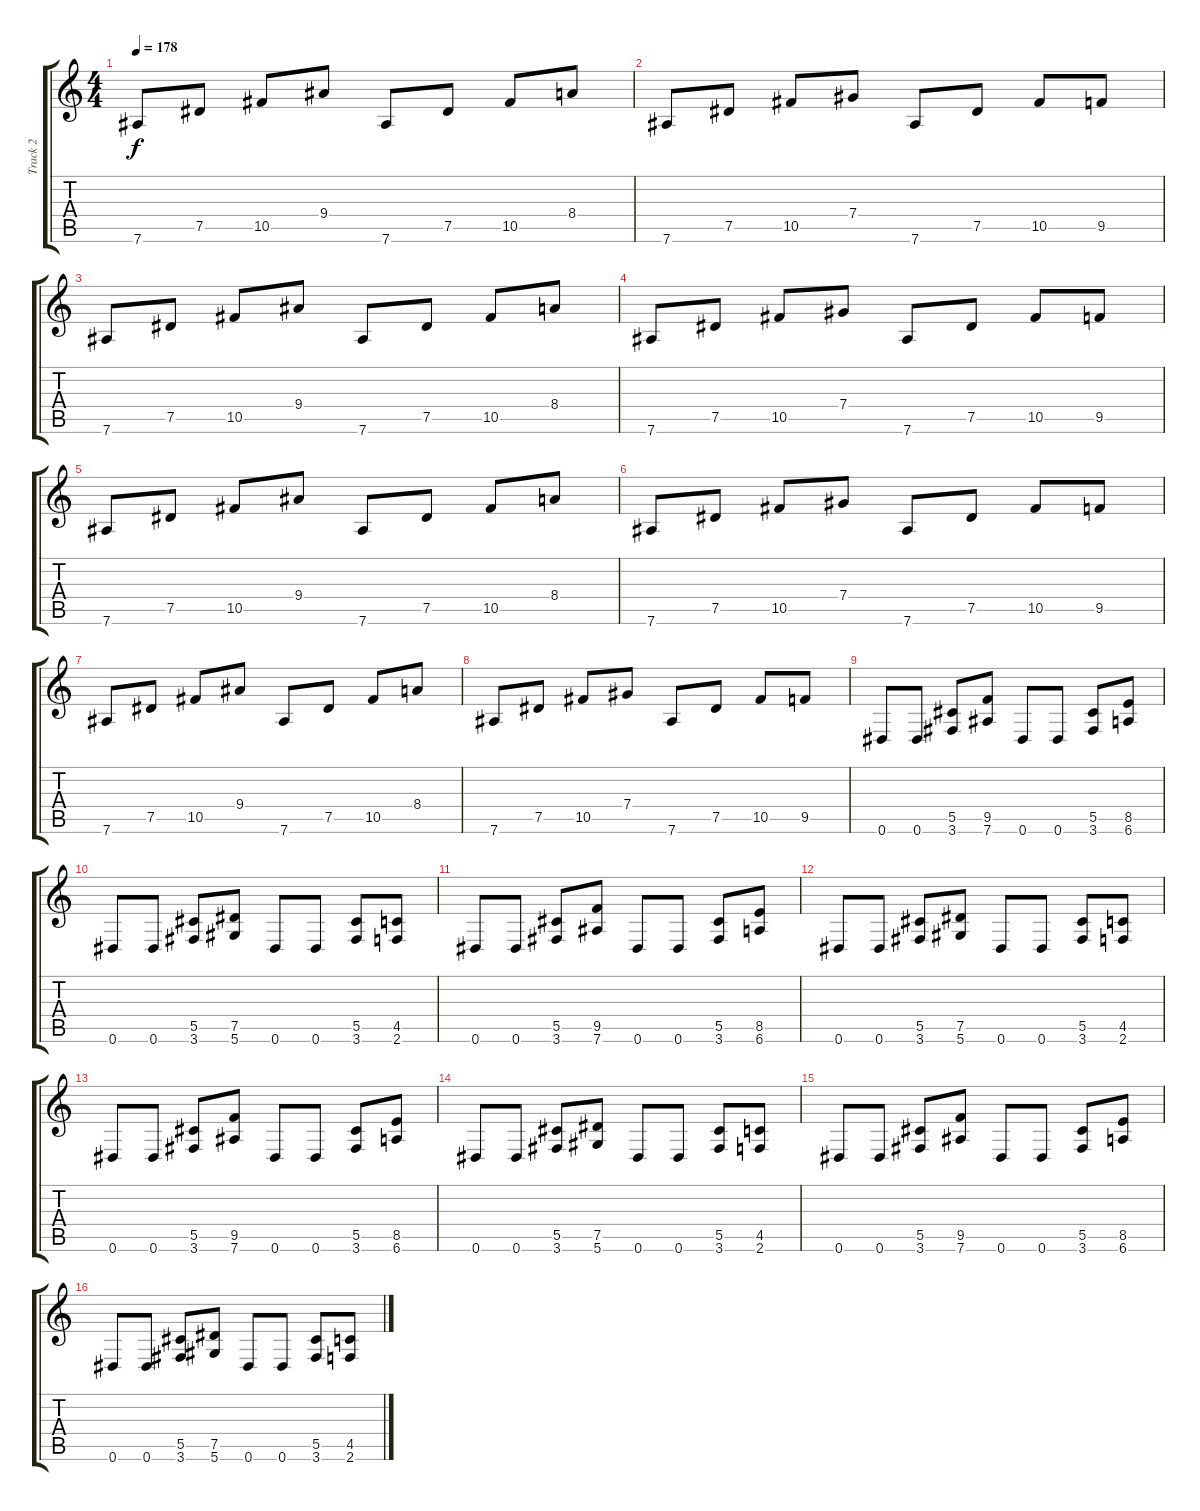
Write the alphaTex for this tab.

\track ("Track 2" "Track 2") {instrument distortionguitar}
\staff {score tabs}
\tuning (Eb4 Bb3 Gb3 Db3 Ab2 Eb2) {hide}
\ts (4 4)
\tempo 178
\clef g2
\ks c
7.6.8{dy f} 7.5.8 10.5.8 9.4.8 7.6.8 7.5.8 10.5.8 8.4.8 |
7.6.8 7.5.8 10.5.8 7.4.8 7.6.8 7.5.8 10.5.8 9.5.8 |
7.6.8 7.5.8 10.5.8 9.4.8 7.6.8 7.5.8 10.5.8 8.4.8 |
7.6.8 7.5.8 10.5.8 7.4.8 7.6.8 7.5.8 10.5.8 9.5.8 |
7.6.8 7.5.8 10.5.8 9.4.8 7.6.8 7.5.8 10.5.8 8.4.8 |
7.6.8 7.5.8 10.5.8 7.4.8 7.6.8 7.5.8 10.5.8 9.5.8 |
7.6.8 7.5.8 10.5.8 9.4.8 7.6.8 7.5.8 10.5.8 8.4.8 |
7.6.8 7.5.8 10.5.8 7.4.8 7.6.8 7.5.8 10.5.8 9.5.8 |
0.6.8 0.6.8 (5.5 3.6).8 (9.5 7.6).8 0.6.8 0.6.8 (5.5 3.6).8 (8.5 6.6).8 |
0.6.8 0.6.8 (5.5 3.6).8 (7.5 5.6).8 0.6.8 0.6.8 (5.5 3.6).8 (4.5 2.6).8 |
0.6.8 0.6.8 (5.5 3.6).8 (9.5 7.6).8 0.6.8 0.6.8 (5.5 3.6).8 (8.5 6.6).8 |
0.6.8 0.6.8 (5.5 3.6).8 (7.5 5.6).8 0.6.8 0.6.8 (5.5 3.6).8 (4.5 2.6).8 |
0.6.8 0.6.8 (5.5 3.6).8 (9.5 7.6).8 0.6.8 0.6.8 (5.5 3.6).8 (8.5 6.6).8 |
0.6.8 0.6.8 (5.5 3.6).8 (7.5 5.6).8 0.6.8 0.6.8 (5.5 3.6).8 (4.5 2.6).8 |
0.6.8 0.6.8 (5.5 3.6).8 (9.5 7.6).8 0.6.8 0.6.8 (5.5 3.6).8 (8.5 6.6).8 |
0.6.8 0.6.8 (5.5 3.6).8 (7.5 5.6).8 0.6.8 0.6.8 (5.5 3.6).8 (4.5 2.6).8
